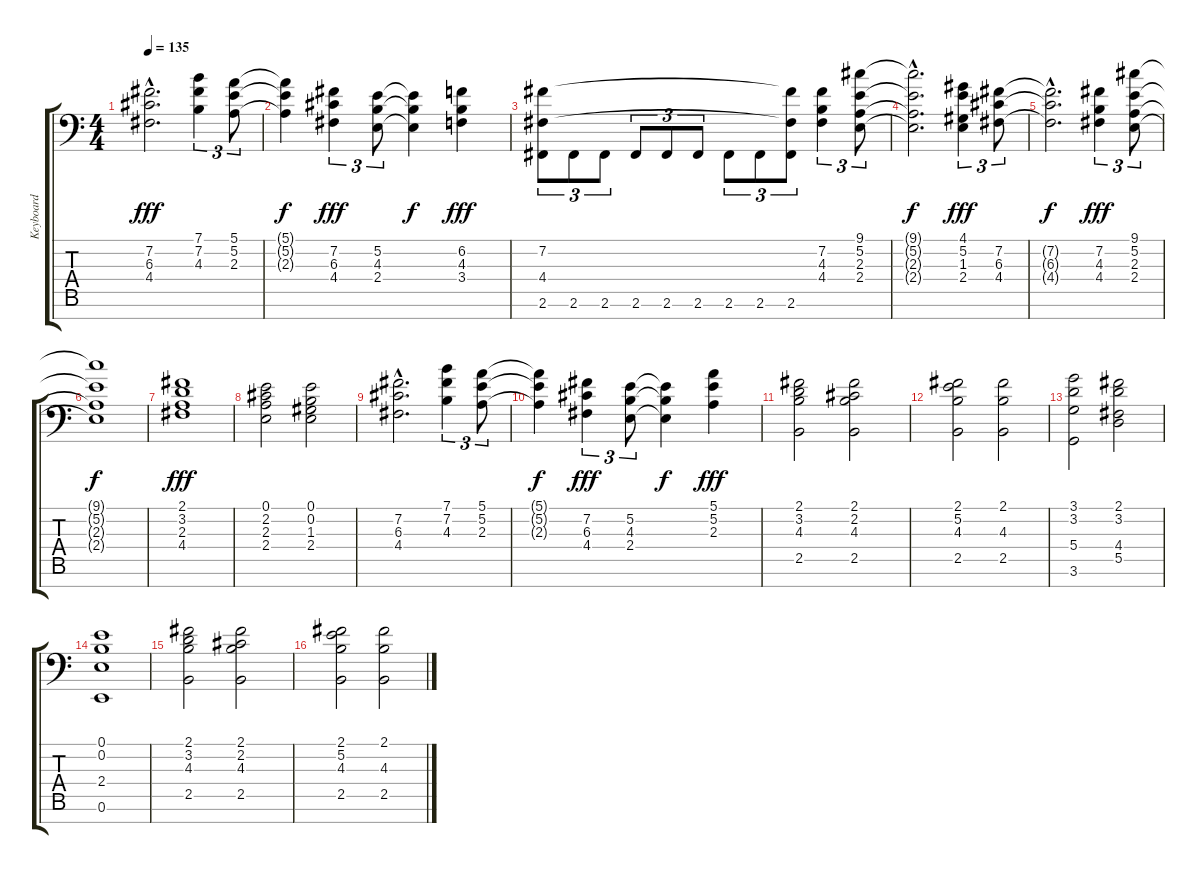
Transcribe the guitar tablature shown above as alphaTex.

\track ("Keyboard" "Keyboard") {instrument pad3polysynth}
\staff {score tabs}
\tuning (E4 B3 G3 D3 A2 E2 E1) {hide}
\ts (4 4)
\tempo 135
\clef f4
\ks c
(7.2{hac} 6.3{hac} 4.4{hac}).2{d dy fff} (7.1 7.2 4.3).4{tu (3 2)} (5.1 5.2 2.3).8{tu (3 2)} |
(5.1{t} 5.2{t} 2.3{t}).4{dy f} (7.2 6.3 4.4).4{tu (3 2) dy fff} (5.2 4.3 2.4).8{tu (3 2)} (5.2{t} 4.3{t} 2.4{t}).4{dy f} (6.2 4.3 3.4).4{dy fff} |
(7.2 4.4 2.6).8{tu (3 2)} 2.6.8{tu (3 2)} 2.6.8{tu (3 2)} 2.6.8{tu (3 2)} 2.6.8{tu (3 2)} 2.6.8{tu (3 2)} 2.6.8{tu (3 2)} 2.6.8{tu (3 2)} (7.2{t} 4.4{t} 2.6).8{tu (3 2)} (7.2 4.3 4.4).4{tu (3 2)} (9.1 5.2 2.3 2.4).8{tu (3 2)} |
(9.1{hac t} 5.2{hac t} 2.3{hac t} 2.4{hac t}).2{d dy f} (4.1 5.2 1.3 2.4).4{tu (3 2) dy fff} (7.2 6.3 4.4).8{tu (3 2)} |
(7.2{hac t} 6.3{hac t} 4.4{hac t}).2{d dy f} (7.2 4.3 4.4).4{tu (3 2) dy fff} (9.1 5.2 2.3 2.4).8{tu (3 2)} |
(9.1{t} 5.2{t} 2.3{t} 2.4{t}).1{dy f} |
(2.1 3.2 2.3 4.4).1{dy fff} |
(0.1 2.2 2.3 2.4).2 (0.1 0.2 1.3 2.4).2 |
(7.2{hac} 6.3{hac} 4.4{hac}).2{d} (7.1 7.2 4.3).4{tu (3 2)} (5.1 5.2 2.3).8{tu (3 2)} |
(5.1{t} 5.2{t} 2.3{t}).4{dy f} (7.2 6.3 4.4).4{tu (3 2) dy fff} (5.2 4.3 2.4).8{tu (3 2)} (5.2{t} 4.3{t} 2.4{t}).4{dy f} (5.1 5.2 2.3).4{dy fff} |
(2.1 3.2 4.3 2.5).2 (2.1 2.2 4.3 2.5).2 |
(2.1 5.2 4.3 2.5).2 (2.1 4.3 2.5).2 |
(3.1 3.2 5.4 3.6).2 (2.1 3.2 4.4 5.5).2 |
(0.1 0.2 2.4 0.6).1 |
(2.1 3.2 4.3 2.5).2 (2.1 2.2 4.3 2.5).2 |
(2.1 5.2 4.3 2.5).2 (2.1 4.3 2.5).2
